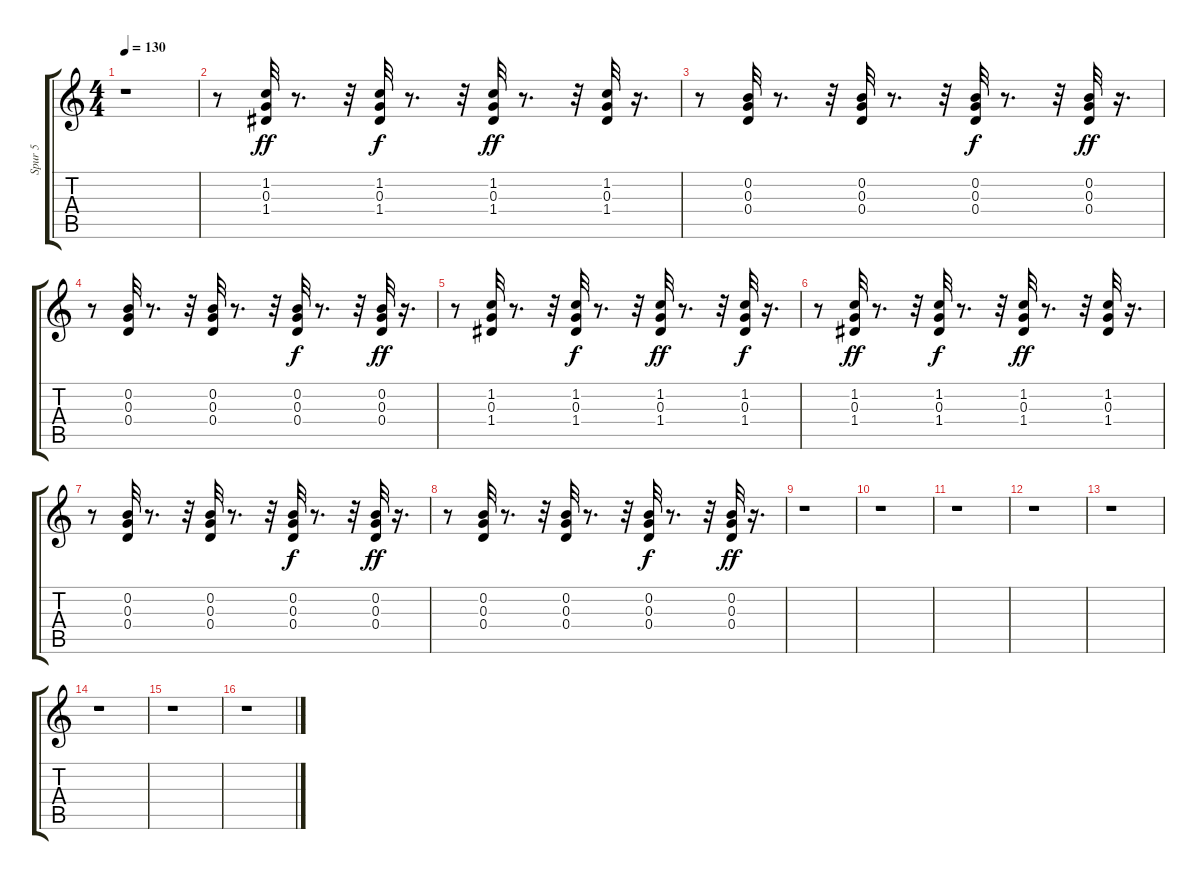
\track ("Spur 5" "Spur 5") {instrument electricguitarclean}
\staff {score tabs}
\tuning (E4 B3 G3 D3 A2 E2) {hide}
\ts (4 4)
\tempo 130
\clef g2
\ks c
r.1{dy ff instrument electricguitarclean} |
r.8 (1.2 0.3 1.4).32 r.8{d} r.32 (1.2 0.3 1.4).32{dy f} r.8{d} r.32 (1.2 0.3 1.4).32{dy ff} r.8{d} r.32 (1.2 0.3 1.4).32 r.16{d} |
r.8 (0.2 0.3 0.4).32 r.8{d} r.32 (0.2 0.3 0.4).32 r.8{d} r.32 (0.2 0.3 0.4).32{dy f} r.8{d} r.32 (0.2 0.3 0.4).32{dy ff} r.16{d} |
r.8 (0.2 0.3 0.4).32 r.8{d} r.32 (0.2 0.3 0.4).32 r.8{d} r.32 (0.2 0.3 0.4).32{dy f} r.8{d} r.32 (0.2 0.3 0.4).32{dy ff} r.16{d} |
r.8 (1.2 0.3 1.4).32 r.8{d} r.32 (1.2 0.3 1.4).32{dy f} r.8{d} r.32 (1.2 0.3 1.4).32{dy ff} r.8{d} r.32 (1.2 0.3 1.4).32{dy f} r.16{d} |
r.8 (1.2 0.3 1.4).32{dy ff} r.8{d} r.32 (1.2 0.3 1.4).32{dy f} r.8{d} r.32 (1.2 0.3 1.4).32{dy ff} r.8{d} r.32 (1.2 0.3 1.4).32 r.16{d} |
r.8 (0.2 0.3 0.4).32 r.8{d} r.32 (0.2 0.3 0.4).32 r.8{d} r.32 (0.2 0.3 0.4).32{dy f} r.8{d} r.32 (0.2 0.3 0.4).32{dy ff} r.16{d} |
r.8 (0.2 0.3 0.4).32 r.8{d} r.32 (0.2 0.3 0.4).32 r.8{d} r.32 (0.2 0.3 0.4).32{dy f} r.8{d} r.32 (0.2 0.3 0.4).32{dy ff} r.16{d} |
r.1 |
r.1 |
r.1 |
r.1 |
r.1 |
r.1 |
r.1 |
r.1
